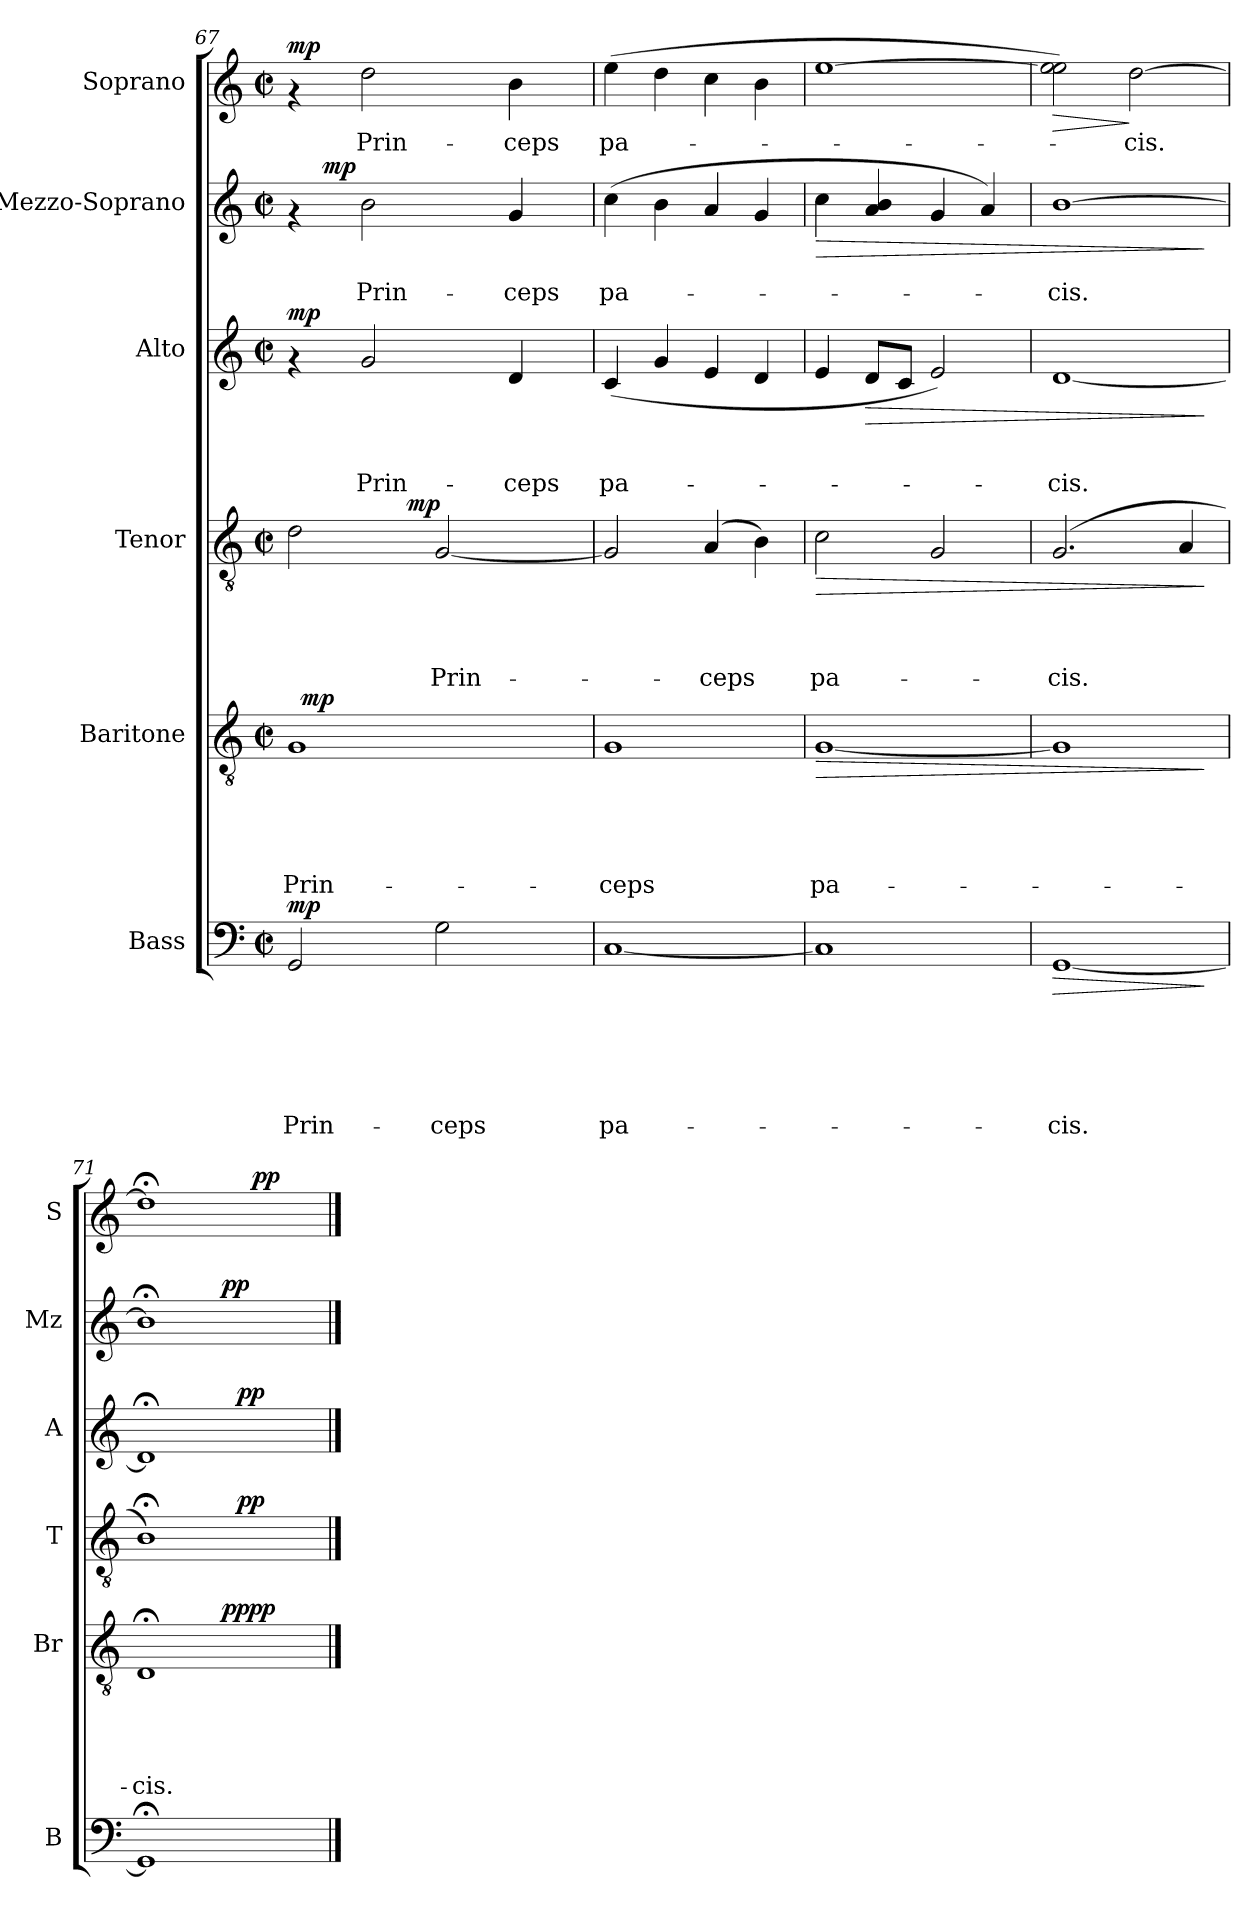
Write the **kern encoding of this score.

**kern	**text	**text	**text	**text	**text	**text	**dynam	**kern	**text	**text	**text	**text	**text	**dynam	**kern	**text	**text	**text	**text	**dynam	**kern	**text	**text	**text	**dynam	**kern	**text	**text	**dynam	**kern	**text	**dynam
*part6	*part6	*part6	*part6	*part6	*part6	*part6	*part6	*part5	*part5	*part5	*part5	*part5	*part5	*part5	*part4	*part4	*part4	*part4	*part4	*part4	*part3	*part3	*part3	*part3	*part3	*part2	*part2	*part2	*part2	*part1	*part1	*part1
*staff6	*staff6	*staff6	*staff6	*staff6	*staff6	*staff6	*staff6	*staff5	*staff5	*staff5	*staff5	*staff5	*staff5	*staff5	*staff4	*staff4	*staff4	*staff4	*staff4	*staff4	*staff3	*staff3	*staff3	*staff3	*staff3	*staff2	*staff2	*staff2	*staff2	*staff1	*staff1	*staff1
*I"Bass	*	*	*	*	*	*	*	*I"Baritone	*	*	*	*	*	*	*I"Tenor	*	*	*	*	*	*I"Alto	*	*	*	*	*I"Mezzo-Soprano	*	*	*	*I"Soprano	*	*
*I'B	*	*	*	*	*	*	*	*I'Br	*	*	*	*	*	*	*I'T	*	*	*	*	*	*I'A	*	*	*	*	*I'Mz	*	*	*	*I'S	*	*
*clefF4	*	*	*	*	*	*	*	*clefGv2	*	*	*	*	*	*	*clefGv2	*	*	*	*	*	*clefG2	*	*	*	*	*clefG2	*	*	*	*clefG2	*	*
*k[]	*	*	*	*	*	*	*	*k[]	*	*	*	*	*	*	*k[]	*	*	*	*	*	*k[]	*	*	*	*	*k[]	*	*	*	*k[]	*	*
*C:	*	*	*	*	*	*	*	*C:	*	*	*	*	*	*	*C:	*	*	*	*	*	*C:	*	*	*	*	*C:	*	*	*	*C:	*	*
*M2/2	*	*	*	*	*	*	*	*M2/2	*	*	*	*	*	*	*M2/2	*	*	*	*	*	*M2/2	*	*	*	*	*M2/2	*	*	*	*M2/2	*	*
*met(c|)	*	*	*	*	*	*	*	*met(c|)	*	*	*	*	*	*	*met(c|)	*	*	*	*	*	*met(c|)	*	*	*	*	*met(c|)	*	*	*	*met(c|)	*	*
=67	=67	=67	=67	=67	=67	=67	=67	=67	=67	=67	=67	=67	=67	=67	=67	=67	=67	=67	=67	=67	=67	=67	=67	=67	=67	=67	=67	=67	=67	=67	=67	=67
!	!	!	!	!	!	!LO:LY:b	!LO:DY:a	!	!	!	!	!	!LO:LY:b	!	!	!	!	!	!	!	!	!	!	!	!LO:DY:a	!	!	!	!	!	!	!LO:DY:a
*	*	*	*	*	*	*	*	*^	*	*	*	*	*	*	*^	*	*	*	*	*	*	*	*	*	*	*^	*	*	*	*	*	*
2GG/	.	.	.	.	.	Prin-	mp	1G	32ryy	.	.	.	.	Prin-	.	2d\	4ryy	.	.	.	.	.	4rf	.	.	.	mp	4rf	16.ryy	.	.	.	4rf	.	mp
!	!	!	!	!	!	!	!	!	!	!	!	!	!	!	!LO:DY:a	!	!	!	!	!	!	!	!	!	!	!	!	!	!	!	!	!	!	!	!
.	.	.	.	.	.	.	.	.	2ryy	.	.	.	.	.	mp	.	.	.	.	.	.	.	.	.	.	.	.	.	.	.	.	.	.	.	.
!	!	!	!	!	!	!	!	!	!	!	!	!	!	!	!	!	!	!	!	!	!	!	!	!	!	!	!	!	!	!	!	!LO:DY:a	!	!	!
.	.	.	.	.	.	.	.	.	.	.	.	.	.	.	.	.	.	.	.	.	.	.	.	.	.	.	.	.	2ryy	.	.	mp	.	.	.
!	!	!	!	!	!	!	!	!	!	!	!	!	!	!	!	!	!	!	!	!	!	!	!	!	!	!LO:LY:b	!	!	!	!	!LO:LY:b	!	!	!LO:LY:b	!
.	.	.	.	.	.	.	.	.	.	.	.	.	.	.	.	.	8ryy	.	.	.	.	.	2g/	.	.	Prin-	.	2b\	.	.	Prin-	.	2dd\	Prin-	.
.	.	.	.	.	.	.	.	.	.	.	.	.	.	.	.	.	32ryy	.	.	.	.	.	.	.	.	.	.	.	.	.	.	.	.	.	.
!	!	!	!	!	!	!	!	!	!	!	!	!	!	!	!	!	!	!	!	!	!	!LO:DY:a	!	!	!	!	!	!	!	!	!	!	!	!	!
.	.	.	.	.	.	.	.	.	.	.	.	.	.	.	.	.	2ryy	.	.	.	.	mp	.	.	.	.	.	.	.	.	.	.	.	.	.
!	!	!	!	!	!	!LO:LY:b	!	!	!	!	!	!	!	!	!	!	!	!	!	!	!LO:LY:b	!	!	!	!	!	!	!	!	!	!	!	!	!	!
2G\	.	.	.	.	.	-ceps	.	.	.	.	.	.	.	.	.	[<2G/	.	.	.	.	Prin-	.	.	.	.	.	.	.	.	.	.	.	.	.	.
.	.	.	.	.	.	.	.	.	4...ryy	.	.	.	.	.	.	.	.	.	.	.	.	.	.	.	.	.	.	.	.	.	.	.	.	.	.
.	.	.	.	.	.	.	.	.	.	.	.	.	.	.	.	.	.	.	.	.	.	.	.	.	.	.	.	.	4ryy	.	.	.	.	.	.
!	!	!	!	!	!	!	!	!	!	!	!	!	!	!	!	!	!	!	!	!	!	!	!	!	!	!LO:LY:b	!	!	!	!	!LO:LY:b	!	!	!LO:LY:b	!
.	.	.	.	.	.	.	.	.	.	.	.	.	.	.	.	.	.	.	.	.	.	.	4d/	.	.	-ceps	.	4g/	.	.	-ceps	.	4b\	-ceps	.
.	.	.	.	.	.	.	.	.	.	.	.	.	.	.	.	.	.	.	.	.	.	.	.	.	.	.	.	.	8ryy	.	.	.	.	.	.
.	.	.	.	.	.	.	.	.	.	.	.	.	.	.	.	.	16.ryy	.	.	.	.	.	.	.	.	.	.	.	.	.	.	.	.	.	.
.	.	.	.	.	.	.	.	.	.	.	.	.	.	.	.	.	.	.	.	.	.	.	.	.	.	.	.	.	32ryy	.	.	.	.	.	.
=68	=68	=68	=68	=68	=68	=68	=68	=68	=68	=68	=68	=68	=68	=68	=68	=68	=68	=68	=68	=68	=68	=68	=68	=68	=68	=68	=68	=68	=68	=68	=68	=68	=68	=68	=68
!	!	!	!	!	!	!LO:LY:b	!	!	!	!	!	!	!	!LO:LY:b	!	!	!	!	!	!	!	!	!	!	!	!LO:LY:b	!	!	!	!	!LO:LY:b	!	!	!LO:LY:b	!
*	*	*	*	*	*	*	*	*v	*v	*	*	*	*	*	*	*	*	*	*	*	*	*	*	*	*	*	*	*v	*v	*	*	*	*	*	*
*	*	*	*	*	*	*	*	*	*	*	*	*	*	*	*v	*v	*	*	*	*	*	*	*	*	*	*	*	*	*	*	*	*	*
[<1C	.	.	.	.	.	pa-	.	1G	.	.	.	.	-ceps	.	2G/]	.	.	.	.	.	(<4c/	.	.	pa-	.	(>4cc\	.	pa-	.	(>4ee\	pa-	.
.	.	.	.	.	.	.	.	.	.	.	.	.	.	.	.	.	.	.	.	.	4g/	.	.	.	.	4b\	.	.	.	4dd\	.	.
!	!	!	!	!	!	!	!	!	!	!	!	!	!	!	!	!	!	!	!LO:LY:b	!	!	!	!	!	!	!	!	!	!	!	!	!
.	.	.	.	.	.	.	.	.	.	.	.	.	.	.	(4A/	.	.	.	-ceps	.	4e/	.	.	.	.	4a/	.	.	.	4cc\	.	.
.	.	.	.	.	.	.	.	.	.	.	.	.	.	.	4B\)	.	.	.	.	.	4d/	.	.	.	.	4g/	.	.	.	4b\	.	.
=69	=69	=69	=69	=69	=69	=69	=69	=69	=69	=69	=69	=69	=69	=69	=69	=69	=69	=69	=69	=69	=69	=69	=69	=69	=69	=69	=69	=69	=69	=69	=69	=69
!	!	!	!	!	!	!	!	!	!	!	!	!	!LO:LY:b	!LO:HP:b	!	!	!	!	!LO:LY:b	!LO:HP:b	!	!	!	!	!	!	!	!	!LO:HP:b	!	!	!
1C]	.	.	.	.	.	.	.	[<1G	.	.	.	.	pa-	>	2c\	.	.	.	pa-	>	4e/	.	.	.	.	4cc\	.	.	>	[>1ee	.	.
!	!	!	!	!	!	!	!	!	!	!	!	!	!	!	!	!	!	!	!	!	!	!	!	!	!LO:HP:b	!	!	!	!	!	!	!
.	.	.	.	.	.	.	.	.	.	.	.	.	.	.	.	.	.	.	.	.	8d/L	.	.	.	>	4a/ 4b/	.	.	.	.	.	.
.	.	.	.	.	.	.	.	.	.	.	.	.	.	.	.	.	.	.	.	.	8c/J	.	.	.	.	.	.	.	.	.	.	.
.	.	.	.	.	.	.	.	.	.	.	.	.	.	.	2G/	.	.	.	.	.	2e/)	.	.	.	.	4g/	.	.	.	.	.	.
.	.	.	.	.	.	.	.	.	.	.	.	.	.	.	.	.	.	.	.	.	.	.	.	.	.	4a/)	.	.	.	.	.	.
=70	=70	=70	=70	=70	=70	=70	=70	=70	=70	=70	=70	=70	=70	=70	=70	=70	=70	=70	=70	=70	=70	=70	=70	=70	=70	=70	=70	=70	=70	=70	=70	=70
!	!	!	!	!	!	!LO:LY:b	!LO:HP:b	!	!	!	!	!	!	!	!	!	!	!	!LO:LY:b	!	!	!	!	!LO:LY:b	!	!	!	!LO:LY:b	!	!	!	!LO:HP:b
[<1GG	.	.	.	.	.	-cis.	>	1G]	.	.	.	.	.	.	(<2.G/	.	.	.	-cis.	.	[<1d	.	.	-cis.	.	[>1b	.	-cis.	.	2ee\] 2ee\)	.	>
!	!	!	!	!	!	!	!	!	!	!	!	!	!	!	!	!	!	!	!	!	!	!	!	!	!	!	!	!	!	!	!LO:LY:b	!
.	.	.	.	.	.	.	.	.	.	.	.	.	.	.	.	.	.	.	.	.	.	.	.	.	.	.	.	.	.	[>2dd\	-cis.	]
.	.	.	.	.	.	.	.	.	.	.	.	.	.	.	4A/	.	.	.	.	.	.	.	.	.	.	.	.	.	.	.	.	.
.	.	.	.	.	.	.	]	.	.	.	.	.	.	]	.	.	.	.	.	]	.	.	.	.	]	.	.	.	]	.	.	.
=71	=71	=71	=71	=71	=71	=71	=71	=71	=71	=71	=71	=71	=71	=71	=71	=71	=71	=71	=71	=71	=71	=71	=71	=71	=71	=71	=71	=71	=71	=71	=71	=71
!	!	!	!	!	!	!	!	!	!	!	!	!	!LO:LY:b	!	!	!	!	!	!	!	!	!	!	!	!	!	!	!	!	!	!	!
*	*	*	*	*	*	*	*	*^	*	*	*	*	*	*	*^	*	*	*	*	*	*^	*	*	*	*	*^	*	*	*	*^	*	*
1GG;]	.	.	.	.	.	.	.	1D;	2ryy	.	.	.	.	-cis.	.	1B;<)	2ryy	.	.	.	.	.	1d;]	2ryy	.	.	.	.	1b;<]	2ryy	.	.	.	1dd;<]	2ryy	.	.
!	!	!	!	!	!	!	!	!	!	!	!	!	!	!	!LO:DY:b	!	!	!	!	!	!	!	!	!	!	!	!	!	!	!	!	!	!	!	!	!	!
!	!	!	!	!	!	!	!	!	!	!	!	!	!	!	!LO:DY:n=1:a	!	!	!	!	!	!	!	!	!	!	!	!	!	!	!	!	!	!LO:DY:a	!	!	!	!
.	.	.	.	.	.	.	.	.	2ryy	.	.	.	.	.	pp pp	.	32ryy	.	.	.	.	.	.	32ryy	.	.	.	.	.	2ryy	.	.	pp	.	16ryy	.	.
!	!	!	!	!	!	!	!	!	!	!	!	!	!	!	!	!	!	!	!	!	!	!LO:DY:a	!	!	!	!	!	!LO:DY:a	!	!	!	!	!	!	!	!	!
.	.	.	.	.	.	.	.	.	.	.	.	.	.	.	.	.	4...ryy	.	.	.	.	pp	.	4...ryy	.	.	.	pp	.	.	.	.	.	.	.	.	.
!	!	!	!	!	!	!	!	!	!	!	!	!	!	!	!	!	!	!	!	!	!	!	!	!	!	!	!	!	!	!	!	!	!	!	!	!	!LO:DY:a
.	.	.	.	.	.	.	.	.	.	.	.	.	.	.	.	.	.	.	.	.	.	.	.	.	.	.	.	.	.	.	.	.	.	.	4..ryy	.	pp
*	*	*	*	*	*	*	*	*v	*v	*	*	*	*	*	*	*	*	*	*	*	*	*	*v	*v	*	*	*	*	*v	*v	*	*	*	*v	*v	*	*
*	*	*	*	*	*	*	*	*	*	*	*	*	*	*	*v	*v	*	*	*	*	*	*	*	*	*	*	*	*	*	*	*	*	*
==	==	==	==	==	==	==	==	==	==	==	==	==	==	==	==	==	==	==	==	==	==	==	==	==	==	==	==	==	==	==	==	==
*-	*-	*-	*-	*-	*-	*-	*-	*-	*-	*-	*-	*-	*-	*-	*-	*-	*-	*-	*-	*-	*-	*-	*-	*-	*-	*-	*-	*-	*-	*-	*-	*-
